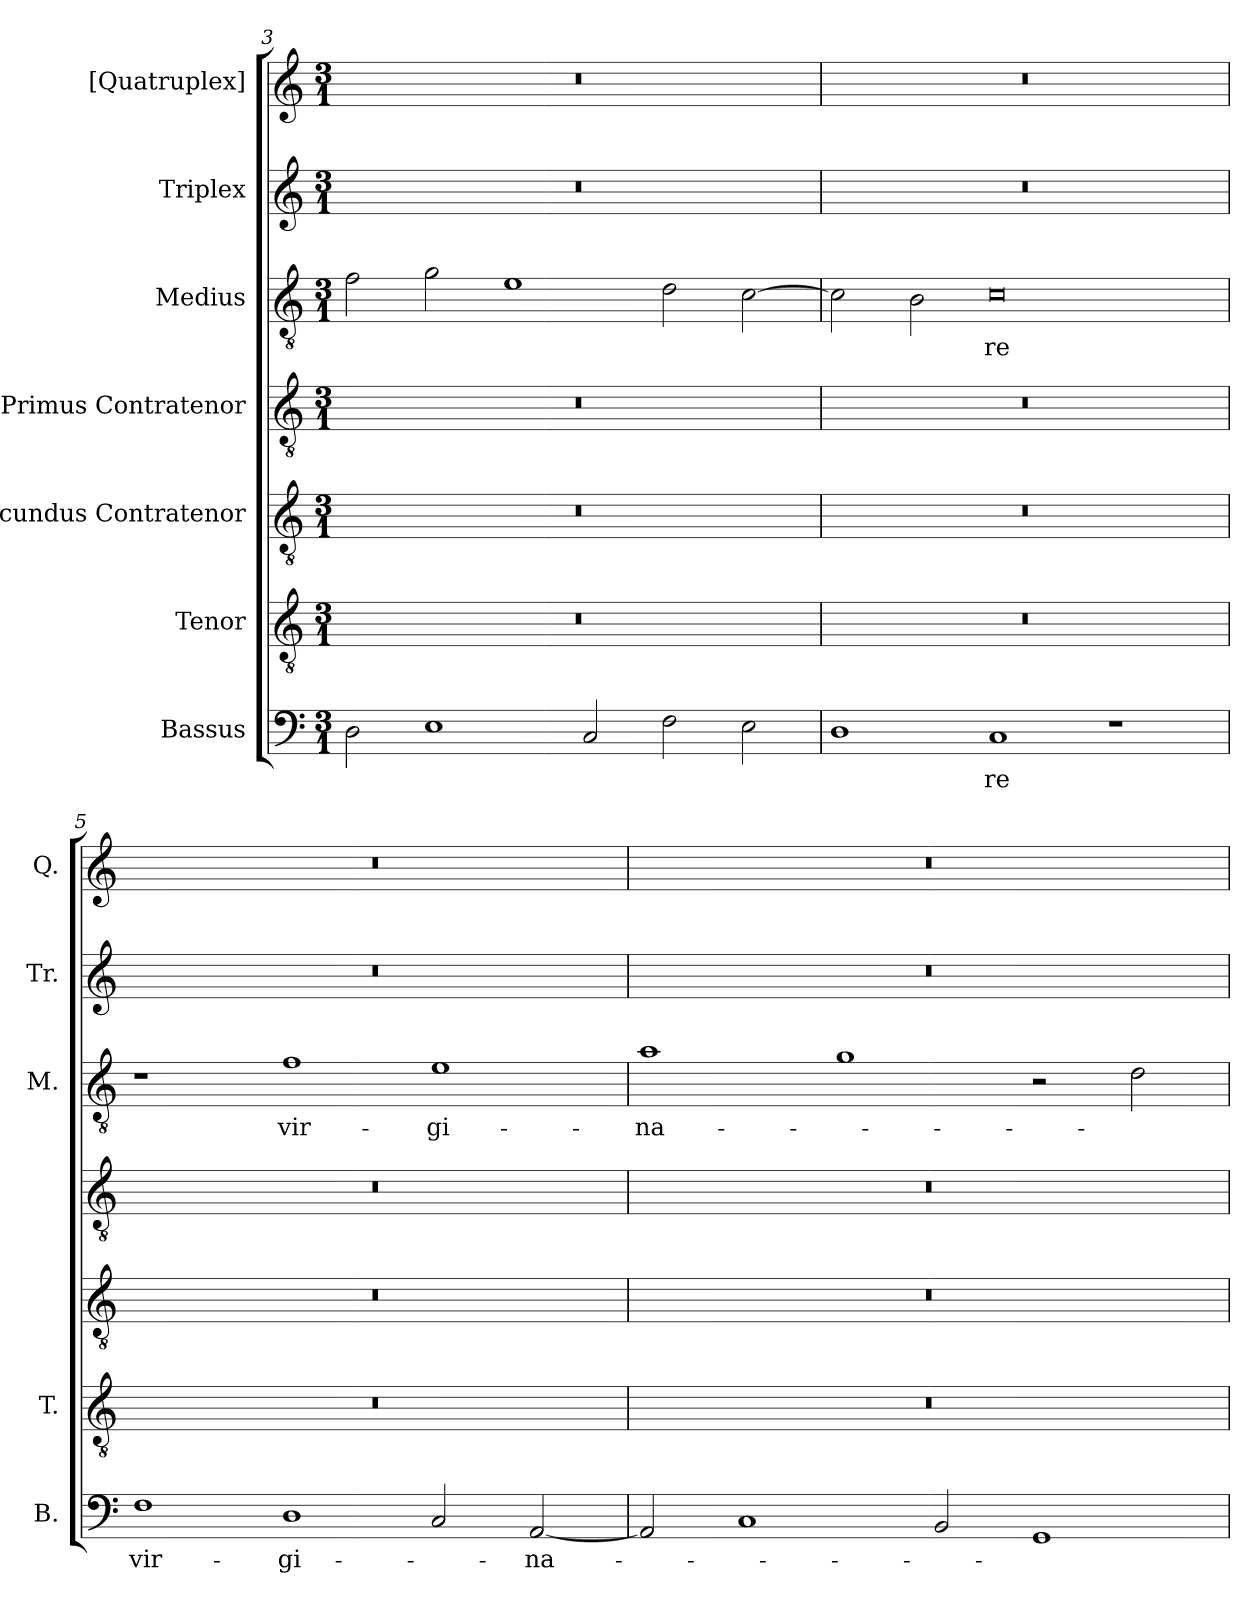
**kern	**text	**kern	**kern	**kern	**kern	**text	**kern	**kern
*part7	*part7	*part6	*part5	*part4	*part3	*part3	*part2	*part1
*staff7	*staff7	*staff6	*staff5	*staff4	*staff3	*staff3	*staff2	*staff1
*I"Bassus	*	*I"Tenor	*I"Secundus Contratenor	*I"Primus Contratenor	*I"Medius	*	*I"Triplex	*I"[Quatruplex]
*I'B.	*	*I'T.	*	*	*I'M.	*	*I'Tr.	*I'Q.
*clefF4	*	*clefGv2	*clefGv2	*clefGv2	*clefGv2	*	*clefG2	*clefG2
*	*	*ITrd7c12	*ITrd7c12	*ITrd7c12	*ITrd7c12	*	*	*
*k[]	*	*k[]	*k[]	*k[]	*k[]	*	*k[]	*k[]
*C:	*	*C:	*C:	*C:	*C:	*	*C:	*C:
*M3/1	*	*M3/1	*M3/1	*M3/1	*M3/1	*	*M3/1	*M3/1
=3	=3	=3	=3	=3	=3	=3	=3	=3
!	!	!LO:N:vis=1	!LO:N:vis=1	!LO:N:vis=1	!	!	!LO:N:vis=1	!LO:N:vis=1
2Di\	.	0.r	0.r	0.r	2Fi\	.	0.r	0.r
1Ei	.	.	.	.	2Gi\	.	.	.
.	.	.	.	.	1Ei	.	.	.
2Ci/	.	.	.	.	.	.	.	.
2Fi\	.	.	.	.	2Di\	.	.	.
2Ei\	.	.	.	.	[>2Ci\	.	.	.
!!LO:LB:g=z
=4`	=4`	=4`	=4`	=4`	=4`	=4`	=4`	=4`
!	!	!LO:N:vis=1	!LO:N:vis=1	!LO:N:vis=1	!	!	!LO:N:vis=1	!LO:N:vis=1
1Di	.	0.r	0.r	0.r	2Ci\]	.	0.r	0.r
.	.	.	.	.	2BBi\	.	.	.
!	!LO:LY:b:color=#000000	!	!	!	!	!	!	!
!	!	!	!	!	!	!LO:LY:b:color=#000000	!	!
1Ci	-re	.	.	.	0Ci	-re	.	.
1r	.	.	.	.	.	.	.	.
=5`	=5`	=5`	=5`	=5`	=5`	=5`	=5`	=5`
!	!LO:LY:b:color=#000000	!LO:N:vis=1	!LO:N:vis=1	!LO:N:vis=1	!	!	!LO:N:vis=1	!LO:N:vis=1
1Fi	vir-	0.r	0.r	0.r	1r	.	0.r	0.r
!	!LO:LY:b:color=#000000	!	!	!	!	!	!	!
!	!	!	!	!	!	!LO:LY:b:color=#000000	!	!
1Di	-gi-	.	.	.	1Fi	vir-	.	.
!	!	!	!	!	!	!LO:LY:b:color=#000000	!	!
2Ci/	.	.	.	.	1Ei	-gi-	.	.
!	!LO:LY:b:color=#000000	!	!	!	!	!	!	!
[<2AAi/	-na-	.	.	.	.	.	.	.
=6`	=6`	=6`	=6`	=6`	=6`	=6`	=6`	=6`
!	!	!LO:N:vis=1	!LO:N:vis=1	!LO:N:vis=1	!	!	!	!
!	!	!	!	!	!	!LO:LY:b:color=#000000	!LO:N:vis=1	!LO:N:vis=1
2AAi/]	.	0.r	0.r	0.r	1Ai	-na-	0.r	0.r
1Ci	.	.	.	.	.	.	.	.
.	.	.	.	.	1Gi	.	.	.
2BBi/	.	.	.	.	.	.	.	.
1GGi	.	.	.	.	2r	.	.	.
.	.	.	.	.	2Di\	.	.	.
=`	=`	=`	=`	=`	=`	=`	=`	=`
*-	*-	*-	*-	*-	*-	*-	*-	*-
